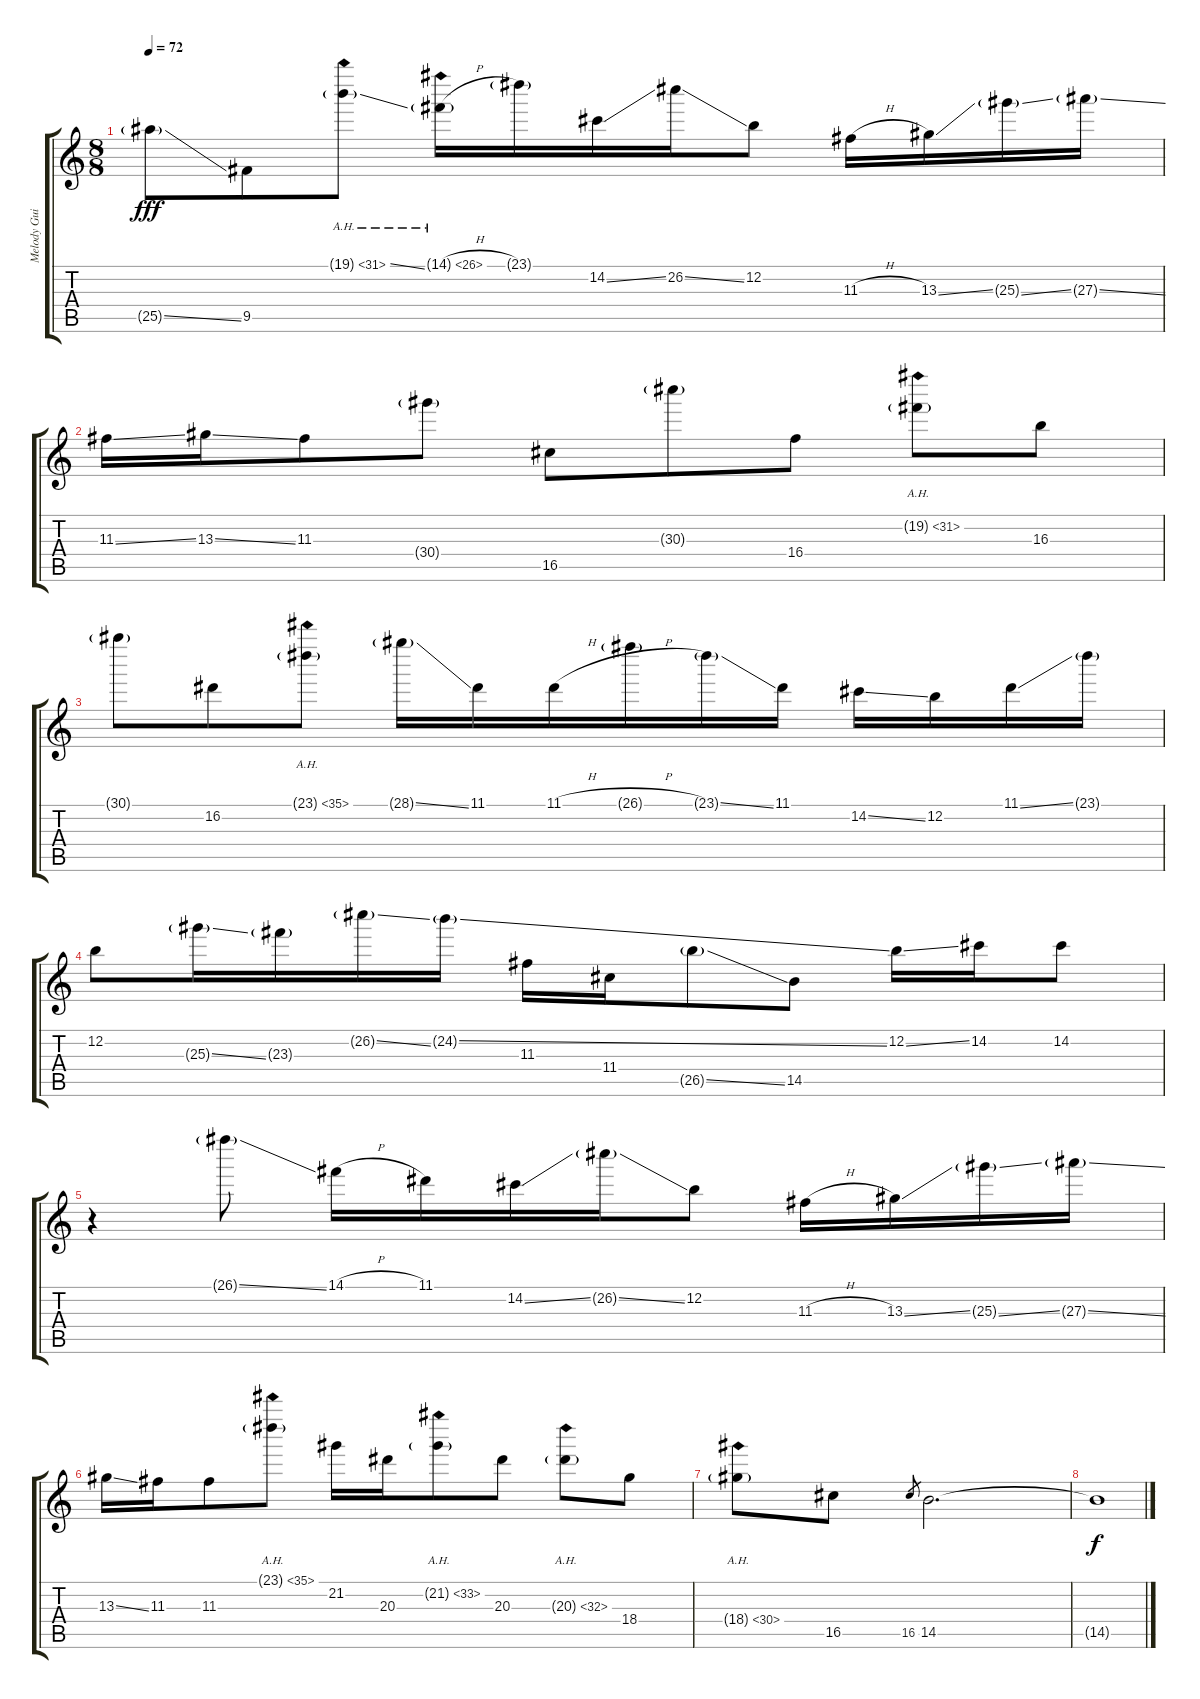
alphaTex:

\track ("Melody Guitar delay" "Melody Gui") {instrument distortionguitar}
\staff {score tabs}
\tuning (E4 B3 G3 D3 A2 E2) {hide}
\ts (8 8)
\tempo 72
\clef g2
\ks c
25.5{ss g}.8{dy fff} 9.5.8 19.1{ah 12 ss g}.8 14.1{ah 12 h g}.16 23.1{g}.16 14.2{ss}.16 26.2{ss}.16 12.2.8 11.3{h}.16 13.3{ss}.16 25.3{ss g}.16 27.3{ss g}.16 |
11.3{ss}.16 13.3{ss}.16 11.3.8 30.4{g}.8 16.5.8 30.3{g}.8 16.4.8 19.2{ah 12 g}.8 16.3.8 |
30.1{g}.8 16.2.8 23.1{ah 12 g}.8 28.1{ss g}.16 11.1.16 11.1{h}.16 26.1{h g}.16 23.1{ss g}.16 11.1.16 14.2{ss}.16 12.2.16 11.1{ss}.16 23.1{g}.16 |
12.2.8 25.3{ss g}.16 23.3{g}.16 26.2{ss g}.16 24.2{ss g}.16 11.3.16 11.4.16 26.5{ss g}.8 14.5.8 12.2{ss}.16 14.2.16 14.2.8 |
r.4 26.1{ss g}.8 14.1{h}.16 11.1.16 14.2{ss}.16 26.2{ss g}.16 12.2.8 11.3{h}.16 13.3{ss}.16 25.3{ss g}.16 27.3{ss g}.16 |
13.3{ss}.16 11.3.16 11.3.8 23.1{ah 12 g}.8 21.2.16 20.3.16 21.2{ah 12 g}.8 20.3.8 20.3{ah 12 g}.8 18.4.8 |
18.4{ah 12 g}.8 16.5.8 16.5.8{gr} 14.5.2{d} |
14.5{t}.1{dy f}
